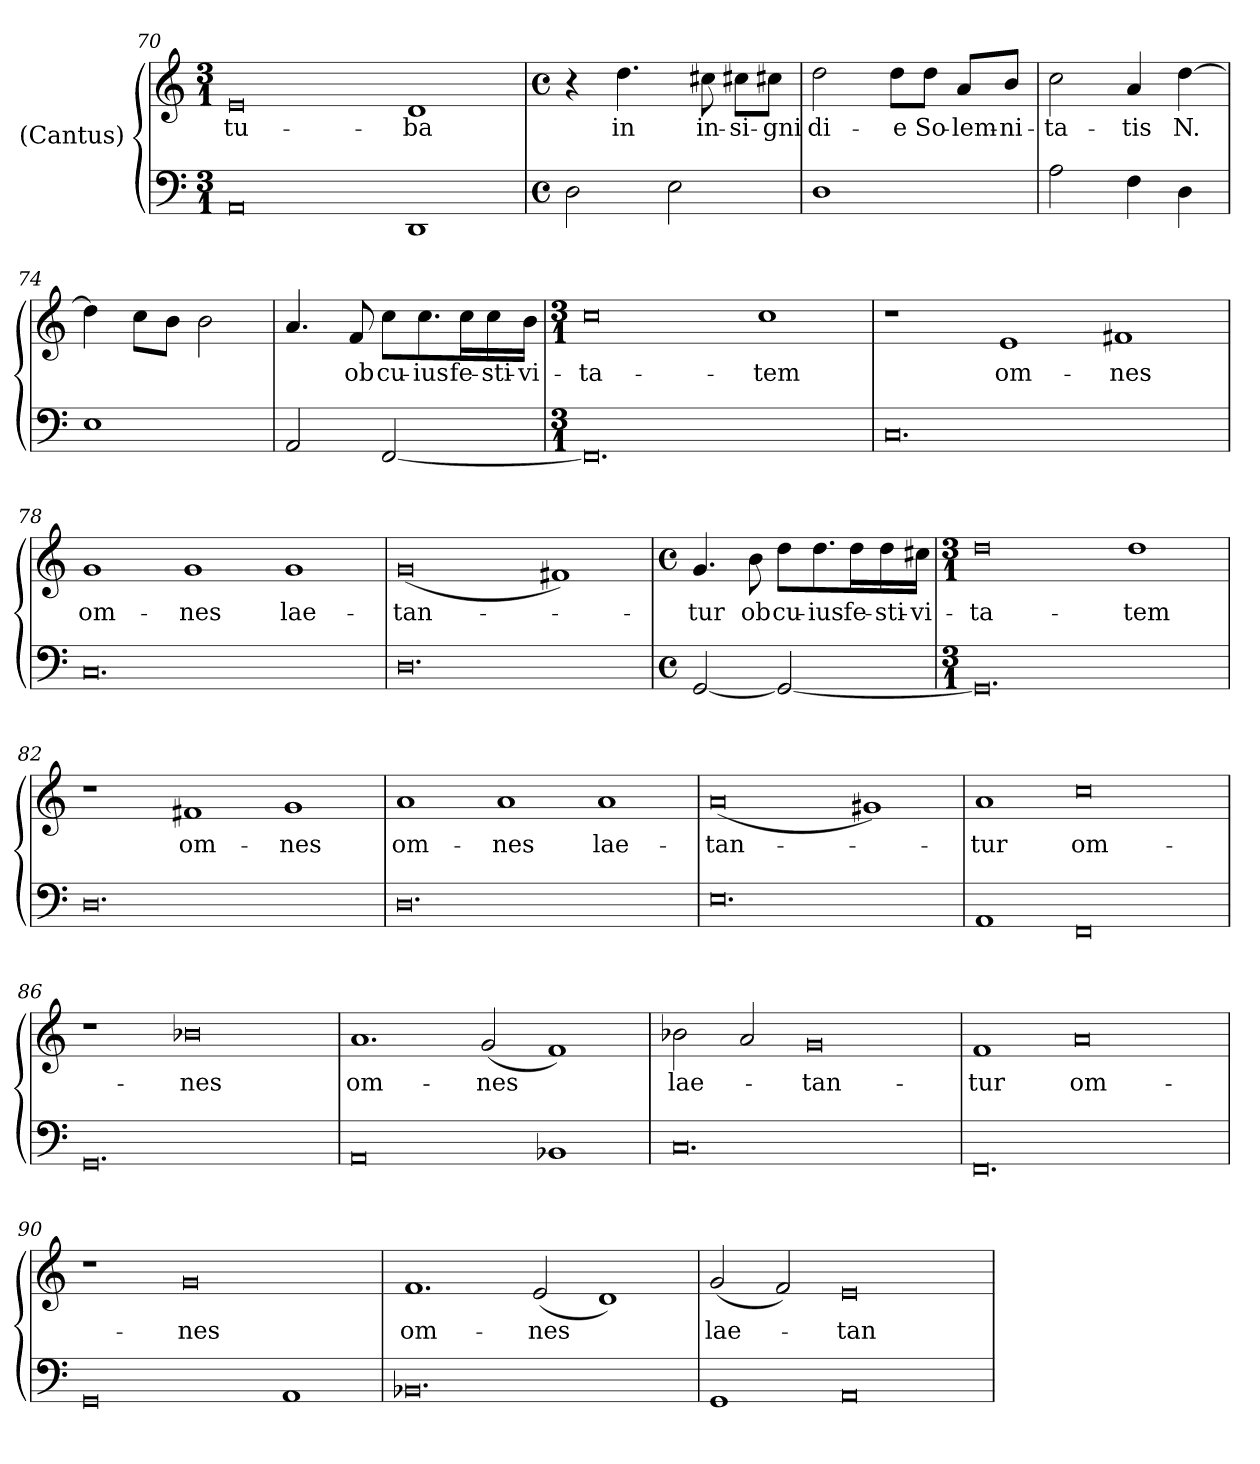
**kern	**kern	**text
*part2	*part1	*part1
*staff2	*staff1	*staff1
*	*I"(Cantus)	*
*clefF4	*clefG2	*
*k[]	*k[]	*
*C:	*C:	*
*M3/1	*M3/1	*
=70	=70	=70
!	!	!LO:LY:b:rj
0AA	0e	tu-
!	!	!LO:LY:b
1DD	1d	-ba
!!LO:LB:g=z
=71	=71	=71
*M4/4	*M4/4	*
*met(c)	*met(c)	*
2D\	4r	.
!	!	!LO:LY:b
.	4.dd\	in
2E\	.	.
!	!	!LO:LY:b
.	8cc#X\	in-
!	!	!LO:LY:b
.	8cc#X\L	-si-
!	!	!LO:LY:b
.	8cc#X\J	-gni
=72	=72	=72
!	!	!LO:LY:b
1D	2dd\	di-
!	!	!LO:LY:b
.	8dd\L	-e
!	!	!LO:LY:b
.	8dd\J	So-
!	!	!LO:LY:b:rj
.	8a/L	-lem-
!	!	!LO:LY:b
.	8b/J	-ni-
=73	=73	=73
!	!	!LO:LY:b
2A\	2cc\	-ta-
!	!	!LO:LY:b
4F\	4a/	-tis
!	!	!LO:LY:b
4D\	[>4dd\	N.
=74	=74	=74
1E	4dd\]	.
.	8cc\L	.
.	8b\J	.
.	2b\	.
!!LO:LB:g=z
=75	=75	=75
2AA/	4.a/	.
!	!	!LO:LY:b
.	8f/	ob
!	!	!LO:LY:b
[<2FF/	8cc\L	cu-
!	!	!LO:LY:b
.	8.cc\	-ius
!	!	!LO:LY:b
.	16cc\L	fe-
!	!	!LO:LY:b
.	16cc\	-sti-
!	!	!LO:LY:b
.	16b\JJ	-vi-
=76	=76	=76
*M3/1	*M3/1	*
!	!	!LO:LY:b:rj
0.FF]	0cc	-ta-
!	!	!LO:LY:b
.	1cc	-tem
=77	=77	=77
0.C	1r	.
!	!	!LO:LY:b
.	1e	om-
!	!	!LO:LY:b
.	1f#X	-nes
=78	=78	=78
!	!	!LO:LY:b
0.C	1g	om-
!	!	!LO:LY:b
.	1g	-nes
!	!	!LO:LY:b
.	1g	lae-
!!LO:LB:g=z
=79	=79	=79
!	!	!LO:LY:b
0.D	(<0g	-tan-
.	1f#X)	.
=80	=80	=80
*M4/4	*M4/4	*
*met(c)	*met(c)	*
!	!	!LO:LY:b
[<2GG/	4.g/	-tur
!	!	!LO:LY:b
.	8b\	ob
!	!	!LO:LY:b
2GG/_	8dd\L	cu-
!	!	!LO:LY:b
.	8.dd\	-ius
!	!	!LO:LY:b
.	16dd\L	fe-
!	!	!LO:LY:b
.	16dd\	-sti-
!	!	!LO:LY:b
.	16cc#X\JJ	-vi-
=81	=81	=81
*M3/1	*M3/1	*
!	!	!LO:LY:b:rj
0.GG]	0dd	-ta-
!	!	!LO:LY:b
.	1dd	-tem
=82	=82	=82
0.D	1r	.
!	!	!LO:LY:b
.	1f#X	om-
!	!	!LO:LY:b
.	1g	-nes
!!LO:LB:g=z
=83	=83	=83
!	!	!LO:LY:b
0.D	1a	om-
!	!	!LO:LY:b
.	1a	-nes
!	!	!LO:LY:b
.	1a	lae-
=84	=84	=84
!	!	!LO:LY:b
0.E	(<0a	-tan-
.	1g#X)	.
=85	=85	=85
!	!	!LO:LY:b
1AA	1a	-tur
!	!	!LO:LY:b
0FF	0cc	om-
=86	=86	=86
0.GG	1r	.
!	!	!LO:LY:b
.	0b-X	-nes
=87	=87	=87
!	!	!LO:LY:b
0AA	1.a	om-
!	!	!LO:LY:b
.	(<2g/	-nes
1BB-X	1f)	.
!!LO:PB:g=z
=88	=88	=88
!	!	!LO:LY:b
0.C	2b-X\	lae-
.	2a/	.
!	!	!LO:LY:b
.	0g	-tan-
=89	=89	=89
!	!	!LO:LY:b
0.FF	1f	-tur
!	!	!LO:LY:b
.	0a	om-
=90	=90	=90
0GG	1r	.
!	!	!LO:LY:b
.	0g	-nes
1AA	.	.
=91	=91	=91
!	!	!LO:LY:b
0.BB-X	1.f	om-
!	!	!LO:LY:b
.	(<2e/	-nes
.	1d)	.
=92	=92	=92
!	!	!LO:LY:b
1GG	(<2g/	lae-
.	2f/)	.
!	!	!LO:LY:b
0AA	0e	-tan-
=	=	=
*-	*-	*-
